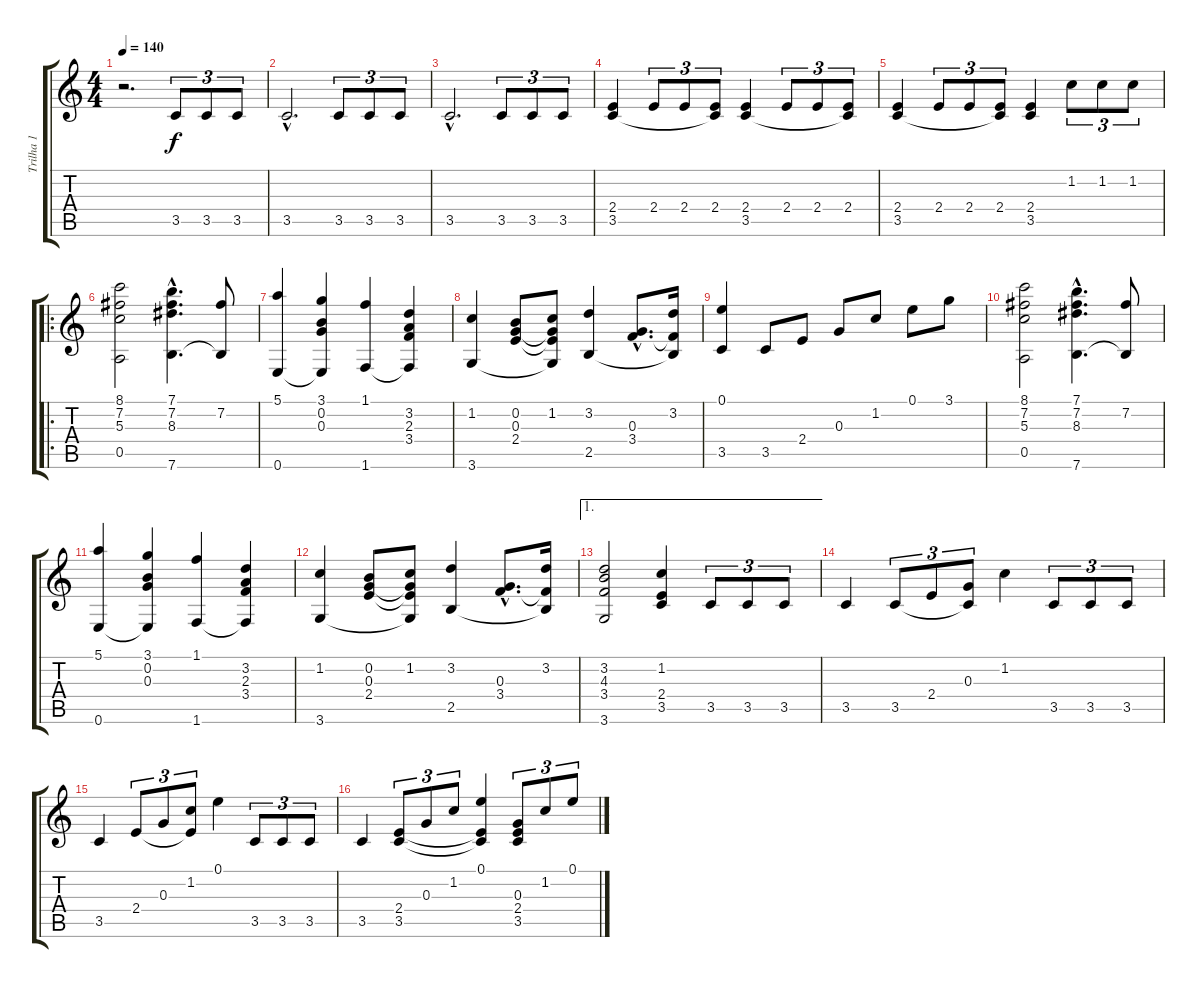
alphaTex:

\track ("Trilha 1" "Trilha 1") {instrument acousticguitarnylon}
\staff {score tabs}
\tuning (E4 B3 G3 D3 A2 E2) {hide}
\ts (4 4)
\tempo 140
\clef g2
\ks c
r.2{d dy f instrument acousticguitarnylon} 3.5.8{tu (3 2)} 3.5.8{tu (3 2)} 3.5.8{tu (3 2)} |
3.5{hac}.2{d} 3.5.8{tu (3 2)} 3.5.8{tu (3 2)} 3.5.8{tu (3 2)} |
3.5{hac}.2{d} 3.5.8{tu (3 2)} 3.5.8{tu (3 2)} 3.5.8{tu (3 2)} |
(2.4 3.5).4 2.4.8{tu (3 2)} 2.4.8{tu (3 2)} (2.4 3.5{t}).8{tu (3 2)} (2.4 3.5).4 2.4.8{tu (3 2)} 2.4.8{tu (3 2)} (2.4 3.5{t}).8{tu (3 2)} |
(2.4 3.5).4 2.4.8{tu (3 2)} 2.4.8{tu (3 2)} (2.4 3.5{t}).8{tu (3 2)} (2.4 3.5).4 1.2.8{tu (3 2)} 1.2.8{tu (3 2)} 1.2.8{tu (3 2)} |
\ro
(8.1 7.2 5.3 0.5).2 (7.1{hac} 7.2{hac} 8.3{hac} 7.6{hac}).4{d} (7.2 7.6{t}).8 |
(5.1 0.6).4 (3.1 0.2 0.3 0.6{t}).4 (1.1 1.6).4 (3.2 2.3 3.4 1.6{t}).4 |
(1.2 3.6).4 (0.2 0.3 2.4).8 (1.2 0.3{t} 2.4{t} 3.6{t}).8 (3.2 2.5).4 (0.3{hac} 3.4{hac}).8{d} (3.2 3.4{t} 2.5{t}).16 |
(0.1 3.5).4 3.5.8 2.4.8 0.3.8 1.2.8 0.1.8 3.1.8 |
(8.1 7.2 5.3 0.5).2 (7.1{hac} 7.2{hac} 8.3{hac} 7.6{hac}).4{d} (7.2 7.6{t}).8 |
(5.1 0.6).4 (3.1 0.2 0.3 0.6{t}).4 (1.1 1.6).4 (3.2 2.3 3.4 1.6{t}).4 |
(1.2 3.6).4 (0.2 0.3 2.4).8 (1.2 0.3{t} 2.4{t} 3.6{t}).8 (3.2 2.5).4 (0.3{hac} 3.4{hac}).8{d} (3.2 3.4{t} 2.5{t}).16 |
\ae 1
(3.2 4.3 3.4 3.6).2 (1.2 2.4 3.5).4 3.5.8{tu (3 2)} 3.5.8{tu (3 2)} 3.5.8{tu (3 2)} |
3.5.4 3.5.8{tu (3 2)} 2.4.8{tu (3 2)} (0.3 3.5{t}).8{tu (3 2)} 1.2.4 3.5.8{tu (3 2)} 3.5.8{tu (3 2)} 3.5.8{tu (3 2)} |
3.5.4 2.4.8{tu (3 2)} 0.3.8{tu (3 2)} (1.2 2.4{t}).8{tu (3 2)} 0.1.4 3.5.8{tu (3 2)} 3.5.8{tu (3 2)} 3.5.8{tu (3 2)} |
3.5.4 (2.4 3.5).8{tu (3 2)} 0.3.8{tu (3 2)} 1.2.8{tu (3 2)} (0.1 2.4{t} 3.5{t}).4 (0.3 2.4 3.5).8{tu (3 2)} 1.2.8{tu (3 2)} 0.1.8{tu (3 2)}
